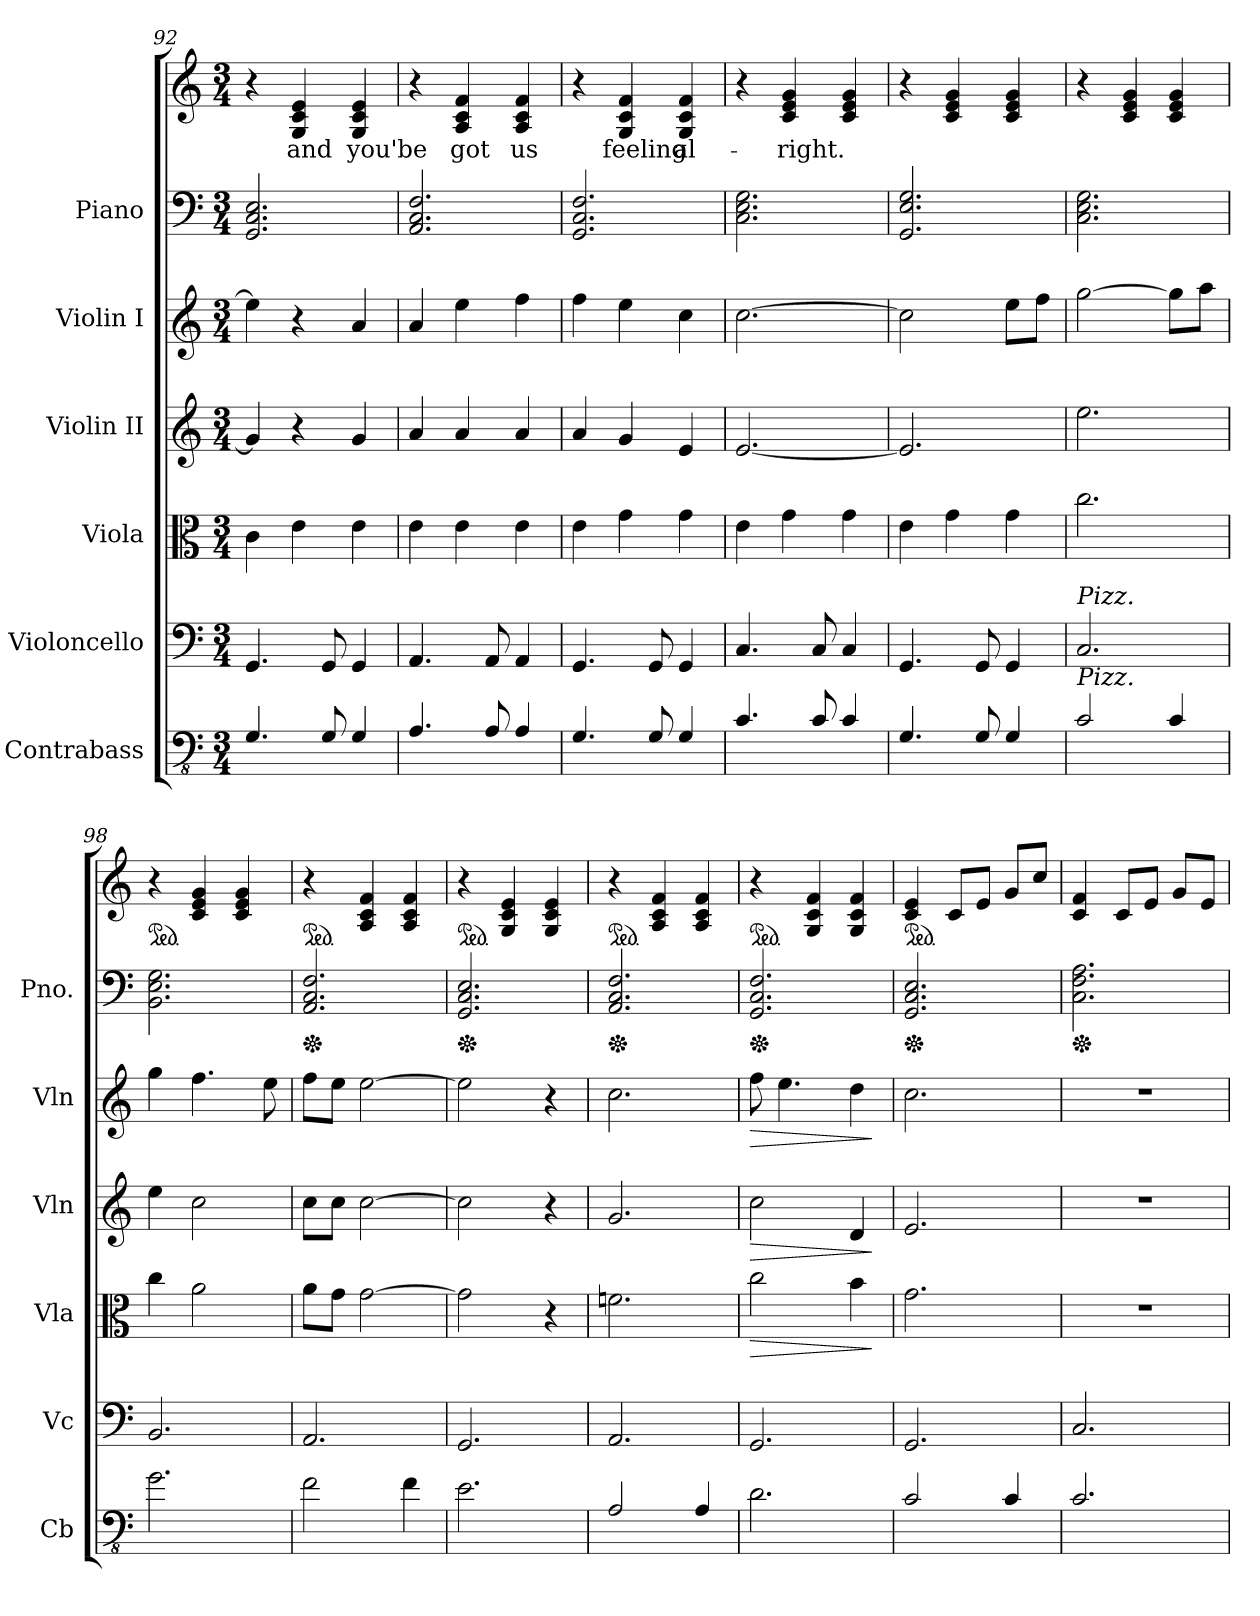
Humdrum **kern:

**kern	**kern	**kern	**dynam	**kern	**dynam	**kern	**dynam	**kern	**kern	**text
*part6	*part5	*part4	*part4	*part3	*part3	*part2	*part2	*part1	*part1	*part1
*staff7	*staff6	*staff5	*staff5	*staff4	*staff4	*staff3	*staff3	*staff2	*staff1	*staff1
*I"Contrabass	*I"Violoncello	*I"Viola	*	*I"Violin II	*	*I"Violin I	*	*I"Piano	*	*
*I'Cb	*I'Vc	*I'Vla	*	*I'Vln	*	*I'Vln	*	*I'Pno.	*	*
*clefFv4	*clefF4	*clefC3	*	*clefG2	*	*clefG2	*	*clefF4	*clefG2	*
*ITrd7c12	*	*	*	*	*	*	*	*	*	*
*k[]	*k[]	*k[]	*	*k[]	*	*k[]	*	*k[]	*k[]	*
*M3/4	*M3/4	*M3/4	*	*M3/4	*	*M3/4	*	*M3/4	*M3/4	*
=92	=92	=92	=92	=92	=92	=92	=92	=92	=92	=92
4.GGG/	4.GG/	4c\	.	4g/]	.	4ee\]	.	2.GG/ 2.C/ 2.E/	4r	.
.	.	4e\	.	4r	.	4r	.	.	4G/ 4c/ 4e/	and
8GGG/	8GG/	.	.	.	.	.	.	.	.	.
4GGG/	4GG/	4e\	.	4g/	.	4a/	.	.	4G/ 4c/ 4e/	you'be
=93	=93	=93	=93	=93	=93	=93	=93	=93	=93	=93
4.AAA/	4.AA/	4e\	.	4a/	.	4a/	.	2.AA/ 2.C/ 2.F/	4r	.
.	.	4e\	.	4a/	.	4ee\	.	.	4A/ 4c/ 4f/	got
8AAA/	8AA/	.	.	.	.	.	.	.	.	.
4AAA/	4AA/	4e\	.	4a/	.	4ff\	.	.	4A/ 4c/ 4f/	us
=94	=94	=94	=94	=94	=94	=94	=94	=94	=94	=94
4.GGG/	4.GG/	4e\	.	4a/	.	4ff\	.	2.GG/ 2.C/ 2.F/	4r	.
.	.	4g\	.	4g/	.	4ee\	.	.	4G/ 4c/ 4f/	feeling
8GGG/	8GG/	.	.	.	.	.	.	.	.	.
4GGG/	4GG/	4g\	.	4e/	.	4cc\	.	.	4G/ 4c/ 4f/	al-
=95	=95	=95	=95	=95	=95	=95	=95	=95	=95	=95
4.CC/	4.C/	4e\	.	[2.e/	.	[2.cc\	.	2.C\ 2.E\ 2.G\	4r	.
.	.	4g\	.	.	.	.	.	.	4c/ 4e/ 4g/	-right.
8CC/	8C/	.	.	.	.	.	.	.	.	.
4CC/	4C/	4g\	.	.	.	.	.	.	4c/ 4e/ 4g/	.
=96	=96	=96	=96	=96	=96	=96	=96	=96	=96	=96
4.GGG/	4.GG/	4e\	.	2.e/]	.	2cc\]	.	2.GG/ 2.E/ 2.G/	4r	.
.	.	4g\	.	.	.	.	.	.	4c/ 4e/ 4g/	.
8GGG/	8GG/	.	.	.	.	.	.	.	.	.
4GGG/	4GG/	4g\	.	.	.	8ee\L	.	.	4c/ 4e/ 4g/	.
.	.	.	.	.	.	8ff\J	.	.	.	.
=97	=97	=97	=97	=97	=97	=97	=97	=97	=97	=97
!	!LO:TX:a:i:t=Pizz.	!	!	!	!	!	!	!	!	!
!LO:TX:a:i:t=Pizz.	!	!	!	!	!	!	!	!	!	!
2CC/	2.C/	2.cc\	.	2.ee\	.	[2gg\	.	2.C\ 2.E\ 2.G\	4r	.
.	.	.	.	.	.	.	.	.	4c/ 4e/ 4g/	.
4CC/	.	.	.	.	.	8gg\L]	.	.	4c/ 4e/ 4g/	.
.	.	.	.	.	.	8aa\J	.	.	.	.
!!LO:LB:g=z
=98	=98	=98	=98	=98	=98	=98	=98	=98	=98	=98
*	*	*	*	*	*	*	*	*	*ped	*
2.GG\	2.BB/	4cc\	.	4ee\	.	4gg\	.	2.BB\ 2.E\ 2.G\	4r	.
.	.	2a\	.	2cc\	.	4.ff\	.	.	4c/ 4e/ 4g/	.
.	.	.	.	.	.	.	.	.	4c/ 4e/ 4g/	.
.	.	.	.	.	.	8ee\	.	.	.	.
=99	=99	=99	=99	=99	=99	=99	=99	=99	=99	=99
*	*	*	*	*	*	*	*	*Xped	*	*
*	*	*	*	*	*	*	*	*	*ped	*
2FF\	2.AA/	8a\L	.	8cc\L	.	8ff\L	.	2.AA/ 2.C/ 2.F/	4r	.
.	.	8g\J	.	8cc\J	.	8ee\J	.	.	.	.
.	.	[2g\	.	[2cc\	.	[2ee\	.	.	4A/ 4c/ 4f/	.
4FF\	.	.	.	.	.	.	.	.	4A/ 4c/ 4f/	.
=100	=100	=100	=100	=100	=100	=100	=100	=100	=100	=100
*	*	*	*	*	*	*	*	*Xped	*	*
*	*	*	*	*	*	*	*	*	*ped	*
2.EE\	2.GG/	2g\]	.	2cc\]	.	2ee\]	.	2.GG/ 2.C/ 2.E/	4r	.
.	.	.	.	.	.	.	.	.	4G/ 4c/ 4e/	.
.	.	4r	.	4r	.	4r	.	.	4G/ 4c/ 4e/	.
=101	=101	=101	=101	=101	=101	=101	=101	=101	=101	=101
*	*	*	*	*	*	*	*	*Xped	*	*
*	*	*	*	*	*	*	*	*	*ped	*
2AAA/	2.AA/	2.fn\	.	2.g/	.	2.cc\	.	2.AA/ 2.C/ 2.F/	4r	.
.	.	.	.	.	.	.	.	.	4A/ 4c/ 4f/	.
4AAA/	.	.	.	.	.	.	.	.	4A/ 4c/ 4f/	.
=102	=102	=102	=102	=102	=102	=102	=102	=102	=102	=102
!	!	!	!LO:HP:b	!	!LO:HP:b	!	!LO:HP:b	!	!	!
*	*	*	*	*	*	*	*	*Xped	*	*
*	*	*	*	*	*	*	*	*	*ped	*
2.DD\	2.GG/	2cc\	>	2cc\	>	8ff\	>	2.GG/ 2.C/ 2.F/	4r	.
.	.	.	.	.	.	4.ee\	.	.	.	.
.	.	.	.	.	.	.	.	.	4G/ 4c/ 4f/	.
.	.	4b\	.	4d/	.	4dd\	.	.	4G/ 4c/ 4f/	.
.	.	.	]	.	]	.	]	.	.	.
=103	=103	=103	=103	=103	=103	=103	=103	=103	=103	=103
*	*	*	*	*	*	*	*	*Xped	*	*
*	*	*	*	*	*	*	*	*	*ped	*
2CC/	2.GG/	2.g\	.	2.e/	.	2.cc\	.	2.GG/ 2.C/ 2.E/	4c/ 4e/	.
.	.	.	.	.	.	.	.	.	8c/L	.
.	.	.	.	.	.	.	.	.	8e/J	.
4CC/	.	.	.	.	.	.	.	.	8g/L	.
.	.	.	.	.	.	.	.	.	8cc/J	.
=104	=104	=104	=104	=104	=104	=104	=104	=104	=104	=104
*	*	*	*	*	*	*	*	*Xped	*	*
2.CC/	2.C/	2.r	.	2.r	.	2.r	.	2.C\ 2.F\ 2.A\	4c/ 4f/	.
.	.	.	.	.	.	.	.	.	8c/L	.
.	.	.	.	.	.	.	.	.	8e/J	.
.	.	.	.	.	.	.	.	.	8g/L	.
.	.	.	.	.	.	.	.	.	8e/J	.
=	=	=	=	=	=	=	=	=	=	=
*-	*-	*-	*-	*-	*-	*-	*-	*-	*-	*-
